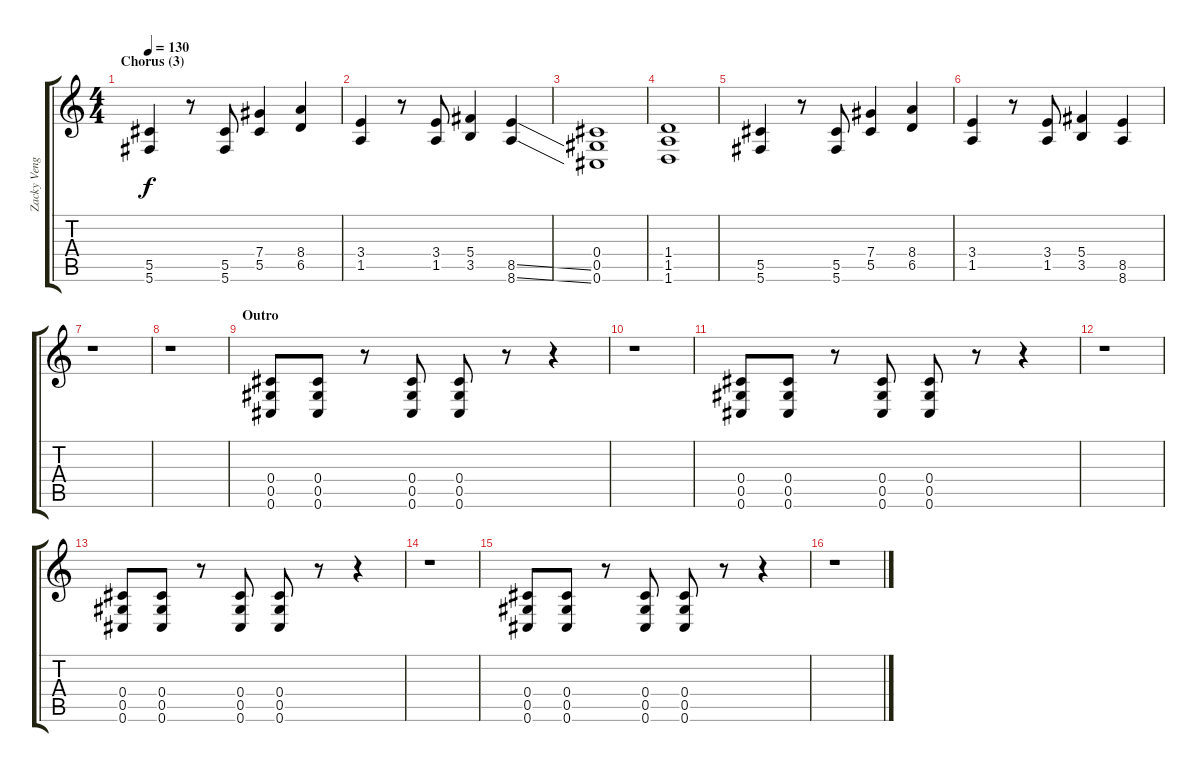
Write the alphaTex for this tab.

\track ("Zacky Vengeance (Harmonies - Rhythm)" "Zacky Veng") {instrument distortionguitar}
\staff {score tabs}
\tuning (Eb4 Bb3 Gb3 Db3 Ab2 Db2) {hide}
\ts (4 4)
\section ("" "Chorus (3)")
\tempo 130
\clef g2
\ks c
(5.5 5.6).4{dy f} r.8 (5.5 5.6).8 (7.4 5.5).4 (8.4 6.5).4 |
(3.4 1.5).4 r.8 (3.4 1.5).8 (5.4 3.5).4 (8.5{ss} 8.6{ss}).4 |
(0.4 0.5 0.6).1 |
(1.4 1.5 1.6).1 |
(5.5 5.6).4 r.8 (5.5 5.6).8 (7.4 5.5).4 (8.4 6.5).4 |
(3.4 1.5).4 r.8 (3.4 1.5).8 (5.4 3.5).4 (8.5 8.6).4 |
r.1 |
r.1 |
\section ("" "Outro")
(0.4 0.5 0.6).8 (0.4 0.5 0.6).8 r.8 (0.4 0.5 0.6).8 (0.4 0.5 0.6).8 r.8 r.4 |
r.1 |
(0.4 0.5 0.6).8 (0.4 0.5 0.6).8 r.8 (0.4 0.5 0.6).8 (0.4 0.5 0.6).8 r.8 r.4 |
r.1 |
(0.4 0.5 0.6).8 (0.4 0.5 0.6).8 r.8 (0.4 0.5 0.6).8 (0.4 0.5 0.6).8 r.8 r.4 |
r.1 |
(0.4 0.5 0.6).8 (0.4 0.5 0.6).8 r.8 (0.4 0.5 0.6).8 (0.4 0.5 0.6).8 r.8 r.4 |
r.1
